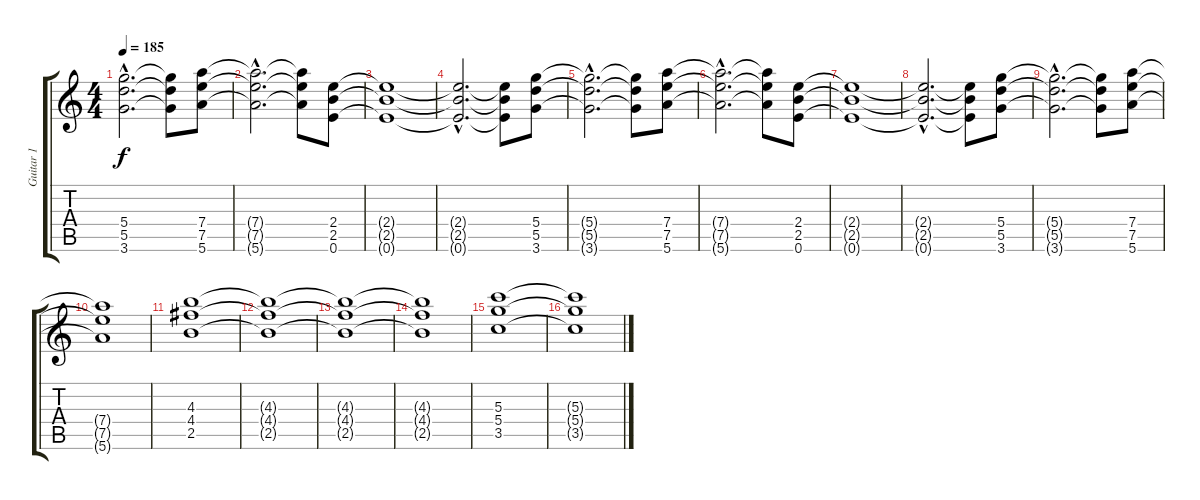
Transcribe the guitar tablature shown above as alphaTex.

\track ("Guitar 1" "Guitar 1") {instrument distortionguitar}
\staff {score tabs}
\tuning (E5 B4 G4 D4 A3 E3) {hide}
\ts (4 4)
\tempo 185
\clef g2
\ks c
(5.4{hac t} 5.5{hac t} 3.6{hac t}).2{d dy f} (5.4{t} 5.5{t} 3.6{t}).8 (7.4 7.5 5.6).8 |
(7.4{hac t} 7.5{hac t} 5.6{hac t}).2{d} (7.4{t} 7.5{t} 5.6{t}).8 (2.4 2.5 0.6).8 |
(2.4{t} 2.5{t} 0.6{t}).1 |
(2.4{hac t} 2.5{hac t} 0.6{hac t}).2{d} (2.4{t} 2.5{t} 0.6{t}).8 (5.4 5.5 3.6).8 |
(5.4{hac t} 5.5{hac t} 3.6{hac t}).2{d} (5.4{t} 5.5{t} 3.6{t}).8 (7.4 7.5 5.6).8 |
(7.4{hac t} 7.5{hac t} 5.6{hac t}).2{d} (7.4{t} 7.5{t} 5.6{t}).8 (2.4 2.5 0.6).8 |
(2.4{t} 2.5{t} 0.6{t}).1 |
(2.4{hac t} 2.5{hac t} 0.6{hac t}).2{d} (2.4{t} 2.5{t} 0.6{t}).8 (5.4 5.5 3.6).8 |
(5.4{hac t} 5.5{hac t} 3.6{hac t}).2{d} (5.4{t} 5.5{t} 3.6{t}).8 (7.4 7.5 5.6).8 |
(7.4{t} 7.5{t} 5.6{t}).1 |
(4.3 4.4 2.5).1 |
(4.3{t} 4.4{t} 2.5{t}).1 |
(4.3{t} 4.4{t} 2.5{t}).1 |
(4.3{t} 4.4{t} 2.5{t}).1 |
(5.3 5.4 3.5).1 |
(5.3{t} 5.4{t} 3.5{t}).1
